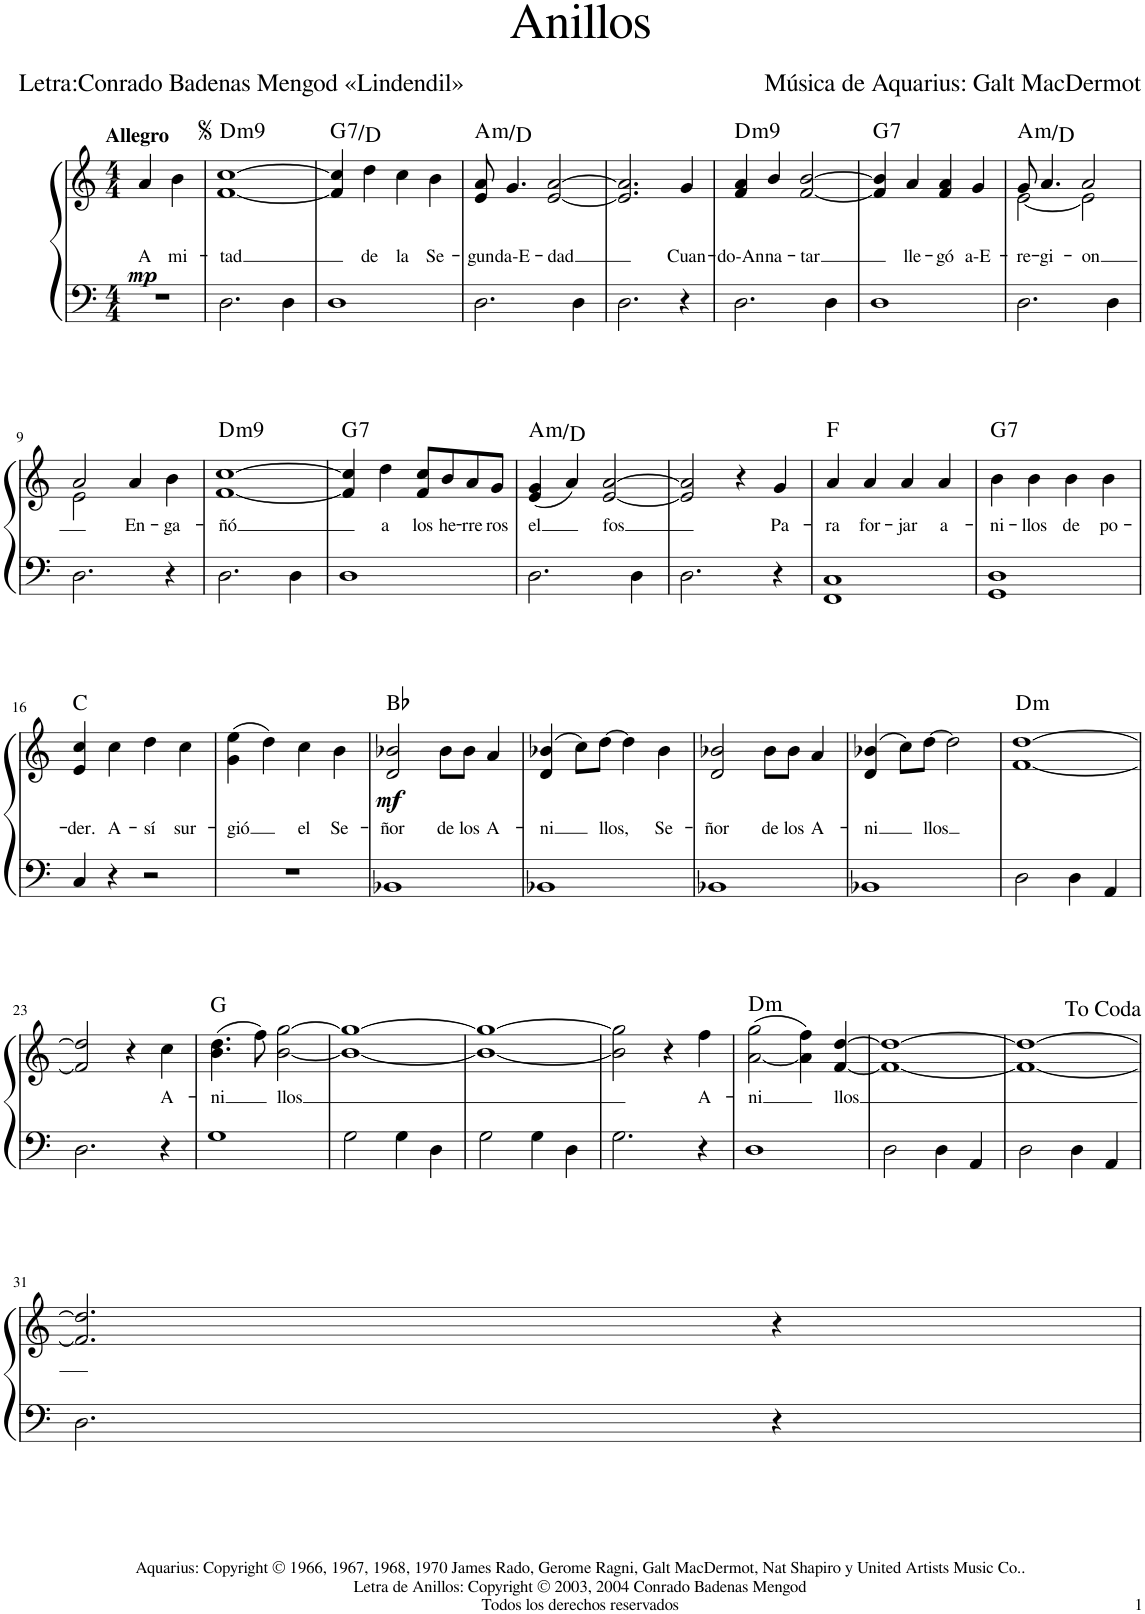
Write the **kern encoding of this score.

**kern	**kern	**text	**dynam	**harte
*part1	*part1	*part1	*part1	*part1
*staff2	*staff1	*staff1	*staff1/2	*
*I"Piano	*	*	*	*
*I'Pno	*	*	*	*
*clefF4	*clefG2	*	*	*
*k[]	*k[]	*	*	*
*M4/4	*M4/4	*	*	*
=1	=1	=1	=1	=1
!	!LO:TX:a:B:t=Allegro	!	!	!
!	!	!LO:LY:b	!LO:DY:b	!
1r	4a/	A	mp	.
!	!	!LO:LY:b	!	!
.	4b\	mi-	.	.
.	2ryy	.	.	.
=2	=2	=2	=2	=2
!	!	!LO:LY:b	!	!LO:H:kt=m9
2.D\	[1f [1cc	-tad	.	D:min9
4D\	.	.	.	.
=3	=3	=3	=3	=3
!	!	!	!	!LO:H:kt=7
1D	4f/] 4cc/]	.	.	G:7/5
!	!	!LO:LY:b	!	!
.	4dd\	de	.	.
!	!	!LO:LY:b	!	!
.	4cc\	la	.	.
!	!	!LO:LY:b	!	!
.	4b\	Se-	.	.
=4	=4	=4	=4	=4
!	!	!LO:LY:b	!	!LO:H:kt=m
2.D\	8e/ 8a/	-gun-	.	A:min/4
!	!	!LO:LY:b	!	!
.	4.g/	-da-E-	.	.
!	!	!LO:LY:b	!	!
.	[2e/ [2a/	-dad	.	.
4D\	.	.	.	.
=5	=5	=5	=5	=5
2.D\	2.e/] 2.a/]	.	.	.
!	!	!LO:LY:b	!	!
4r	4g/	Cuan-	.	.
=6	=6	=6	=6	=6
!	!	!LO:LY:b	!	!LO:H:kt=m9
2.D\	4f/ 4a/	-do-An-	.	D:min9
!	!	!LO:LY:b	!	!
.	4b/	-na-	.	.
!	!	!LO:LY:b	!	!
.	[2f/ [2b/	-tar	.	.
4D\	.	.	.	.
=7	=7	=7	=7	=7
!	!	!	!	!LO:H:kt=7
1D	4f/] 4b/]	.	.	G:7
!	!	!LO:LY:b	!	!
.	4a/	lle-	.	.
!	!	!LO:LY:b	!	!
.	4f/ 4a/	-gó	.	.
!	!	!LO:LY:b	!	!
.	4g/	a-E-	.	.
=8	=8	=8	=8	=8
!	!	!LO:LY:b	!	!LO:H:kt=m
*	*^	*	*	*
2.D\	8g/	[2e\	-re-	.	A:min/4
!	!	!	!LO:LY:b	!	!
.	4.a/	.	-gi-	.	.
!	!	!	!LO:LY:b	!	!
.	2a/	2e\]	-on	.	.
4D\	.	.	.	.	.
!!LO:LB:g=z	!!
=9	=9	=9	=9	=9	=9
2.D\	2a/	2e\	.	.	.
!	!	!	!LO:LY:b	!	!
.	4a/	2ryy	En-	.	.
!	!	!	!LO:LY:b	!	!
4r	4b\	.	-ga-	.	.
*	*v	*v	*	*	*
=10	=10	=10	=10	=10
!	!	!LO:LY:b	!	!LO:H:kt=m9
2.D\	[1f [1cc	-ñó	.	D:min9
4D\	.	.	.	.
=11	=11	=11	=11	=11
!	!	!	!	!LO:H:kt=7
1D	4f/] 4cc/]	.	.	G:7
!	!	!LO:LY:b	!	!
.	4dd\	a	.	.
!	!	!LO:LY:b	!	!
.	8f/ 8cc/L	los	.	.
!	!	!LO:LY:b	!	!
.	8b/	he-	.	.
!	!	!LO:LY:b	!	!
.	8a/	-rre-	.	.
!	!	!LO:LY:b	!	!
.	8g/J	-ros	.	.
=12	=12	=12	=12	=12
!	!	!LO:LY:b	!	!LO:H:kt=m
2.D\	(4e/ 4g/	-el	.	A:min/4
.	4a/)	.	.	.
!	!	!LO:LY:b	!	!
.	[2e/ [2a/	fos	.	.
4D\	.	.	.	.
=13	=13	=13	=13	=13
2.D\	2e/] 2a/]	.	.	.
.	4r	.	.	.
!	!	!LO:LY:b	!	!
4r	4g/	Pa-	.	.
=14	=14	=14	=14	=14
!	!	!LO:LY:b	!	!
1FF 1C	4a/	-ra	.	F:maj
!	!	!LO:LY:b	!	!
.	4a/	for-	.	.
!	!	!LO:LY:b	!	!
.	4a/	-jar	.	.
!	!	!LO:LY:b	!	!
.	4a/	a-	.	.
=15	=15	=15	=15	=15
!	!	!LO:LY:b	!	!LO:H:kt=7
1GG 1D	4b\	-ni-	.	G:7
!	!	!LO:LY:b	!	!
.	4b\	-llos	.	.
!	!	!LO:LY:b	!	!
.	4b\	de	.	.
!	!	!LO:LY:b	!	!
.	4b\	po-	.	.
!!LO:LB:g=z
=16	=16	=16	=16	=16
!	!	!LO:LY:b	!	!
4C/	4e/ 4cc/	-der.	.	C:maj
!	!	!LO:LY:b	!	!
4r	4cc\	A-	.	.
!	!	!LO:LY:b	!	!
2r	4dd\	-sí	.	.
!	!	!LO:LY:b	!	!
.	4cc\	sur-	.	.
=17	=17	=17	=17	=17
!	!	!LO:LY:b	!	!
1r	(4g\ 4ee\	-gió	.	.
.	4dd\)	.	.	.
!	!	!LO:LY:b	!	!
.	4cc\	el	.	.
!	!	!LO:LY:b	!	!
.	4b\	Se-	.	.
=18	=18	=18	=18	=18
!	!	!LO:LY:b	!LO:DY:b	!
1BB-X	2d/ 2b-X/	-ñor	mf	Bb:maj
!	!	!LO:LY:b	!	!
.	8b-\L	de	.	.
!	!	!LO:LY:b	!	!
.	8b-\J	los	.	.
!	!	!LO:LY:b	!	!
.	4a/	A-	.	.
=19	=19	=19	=19	=19
!	!	!LO:LY:b	!	!
1BB-X	(4d/ 4b-X/	-ni	.	.
.	8cc\L)	.	.	.
!	!	!LO:LY:b	!	!
.	[8dd\J	llos,	.	.
.	4dd\]	.	.	.
!	!	!LO:LY:b	!	!
.	4b-\	Se-	.	.
=20	=20	=20	=20	=20
!	!	!LO:LY:b	!	!
1BB-X	2d/ 2b-X/	-ñor	.	.
!	!	!LO:LY:b	!	!
.	8b-\L	de	.	.
!	!	!LO:LY:b	!	!
.	8b-\J	los	.	.
!	!	!LO:LY:b	!	!
.	4a/	A-	.	.
=21	=21	=21	=21	=21
!	!	!LO:LY:b	!	!
1BB-X	(4d/ 4b-X/	-ni	.	.
.	8cc\L)	.	.	.
!	!	!LO:LY:b	!	!
.	[8dd\J	llos	.	.
.	2dd\]	.	.	.
=22	=22	=22	=22	=22
!	!	!	!	!LO:H:kt=m
2D\	[1f [1dd	.	.	D:min
4D\	.	.	.	.
4AA/	.	.	.	.
!!LO:LB:g=z
=23	=23	=23	=23	=23
2.D\	2f/] 2dd/]	.	.	.
.	4r	.	.	.
!	!	!LO:LY:b	!	!
4r	4cc\	A-	.	.
=24	=24	=24	=24	=24
!	!	!LO:LY:b	!	!
1G	(4.b\ 4.dd\	-ni	.	G:maj
.	8ff\)	.	.	.
!	!	!LO:LY:b	!	!
.	[2b\ [2gg\	llos	.	.
=25	=25	=25	=25	=25
2G\	1b_ 1gg_	.	.	.
4G\	.	.	.	.
4D\	.	.	.	.
=26	=26	=26	=26	=26
2G\	1b_ 1gg_	.	.	.
4G\	.	.	.	.
4D\	.	.	.	.
=27	=27	=27	=27	=27
2.G\	2b\] 2gg\]	.	.	.
.	4r	.	.	.
!	!	!LO:LY:b	!	!
4r	4ff\	A-	.	.
=28	=28	=28	=28	=28
!	!	!LO:LY:b	!	!LO:H:kt=m
1D	([2a\ 2gg\	-ni	.	D:min
.	4a\] 4ff\)	.	.	.
!	!	!LO:LY:b	!	!
.	[4f/ [4dd/	llos	.	.
=29	=29	=29	=29	=29
2D\	1f_ 1dd_	.	.	.
4D\	.	.	.	.
4AA/	.	.	.	.
=30	=30	=30	=30	=30
2D\	1f_ 1dd_	.	.	.
4D\	.	.	.	.
4AA/	.	.	.	.
!!LO:LB:g=z
=31	=31	=31	=31	=31
2.D\	2.f/] 2.dd/]	.	.	.
4r	4r	.	.	.
=	=	=	=	=
*-	*-	*-	*-	*-
